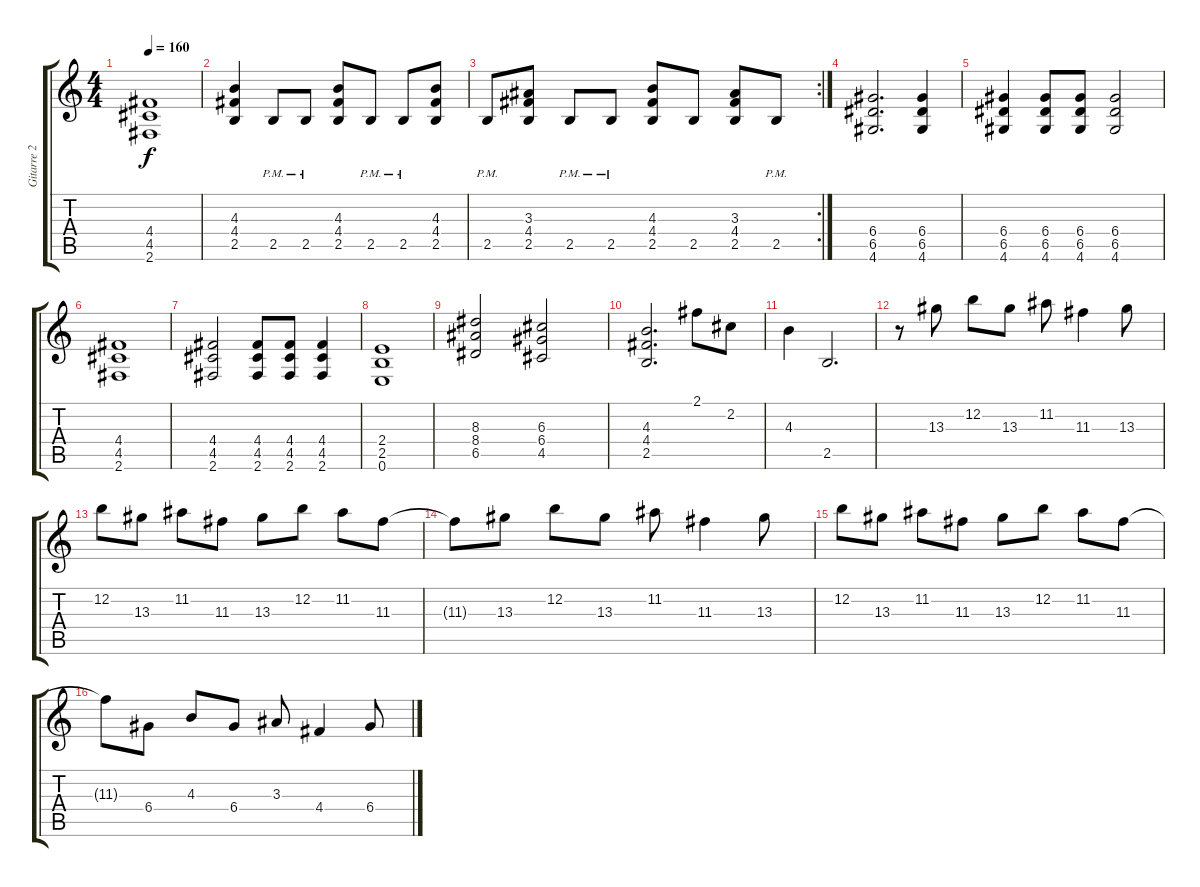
\track ("Gitarre 2" "Gitarre 2") {instrument overdrivenguitar}
\staff {score tabs}
\tuning (E4 B3 G3 D3 A2 E2) {hide}
\ts (4 4)
\tempo 160
\clef g2
\ks c
(4.4 4.5 2.6).1{dy f} |
(4.3 4.4 2.5).4 2.5{pm}.8 2.5{pm}.8 (4.3 4.4 2.5).8 2.5{pm}.8 2.5{pm}.8 (4.3 4.4 2.5).8 |
\rc 2
2.5{pm}.8 (3.3 4.4 2.5).8 2.5{pm}.8 2.5{pm}.8 (4.3 4.4 2.5).8 2.5.8 (3.3 4.4 2.5).8 2.5{pm}.8 |
(6.4 6.5 4.6).2{d} (6.4 6.5 4.6).4 |
(6.4 6.5 4.6).4 (6.4 6.5 4.6).8 (6.4 6.5 4.6).8 (6.4 6.5 4.6).2 |
(4.4 4.5 2.6).1 |
(4.4 4.5 2.6).2 (4.4 4.5 2.6).8 (4.4 4.5 2.6).8 (4.4 4.5 2.6).4 |
(2.4 2.5 0.6).1 |
(8.3 8.4 6.5).2 (6.3 6.4 4.5).2 |
(4.3 4.4 2.5).2{d} 2.1.8 2.2.8 |
4.3.4 2.5.2{d} |
r.8 13.3.8 12.2.8 13.3.8 11.2.8 11.3.4 13.3.8 |
12.2.8 13.3.8 11.2.8 11.3.8 13.3.8 12.2.8 11.2.8 11.3.8 |
11.3{t}.8 13.3.8 12.2.8 13.3.8 11.2.8 11.3.4 13.3.8 |
12.2.8 13.3.8 11.2.8 11.3.8 13.3.8 12.2.8 11.2.8 11.3.8 |
11.3{t}.8 6.4.8 4.3.8 6.4.8 3.3.8 4.4.4 6.4.8
